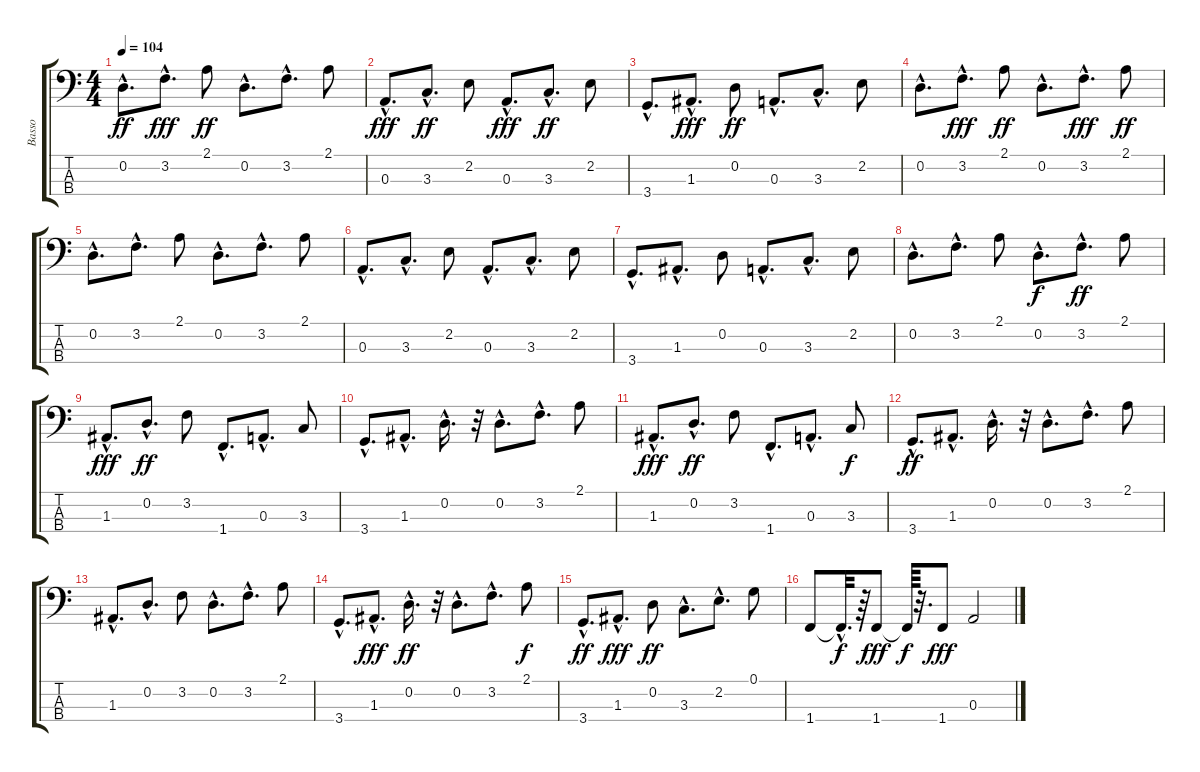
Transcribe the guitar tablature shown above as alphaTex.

\track ("Basso" "Basso") {instrument electricbassfinger}
\staff {score tabs}
\tuning (G2 D2 A1 E1) {hide}
\ts (4 4)
\tempo 104
\clef f4
\ks c
0.2{hac}.8{d dy ff} 3.2{hac}.8{d dy fff} 2.1.8{dy ff} 0.2{hac}.8{d} 3.2{hac}.8{d} 2.1.8 |
0.3{hac}.8{d dy fff} 3.3{hac}.8{d dy ff} 2.2.8 0.3{hac}.8{d dy fff} 3.3{hac}.8{d dy ff} 2.2.8 |
3.4{hac}.8{d} 1.3{hac}.8{d dy fff} 0.2.8{dy ff} 0.3{hac}.8{d} 3.3{hac}.8{d} 2.2.8 |
0.2{hac}.8{d} 3.2{hac}.8{d dy fff} 2.1.8{dy ff} 0.2{hac}.8{d} 3.2{hac}.8{d dy fff} 2.1.8{dy ff} |
0.2{hac}.8{d} 3.2{hac}.8{d} 2.1.8 0.2{hac}.8{d} 3.2{hac}.8{d} 2.1.8 |
0.3{hac}.8{d} 3.3{hac}.8{d} 2.2.8 0.3{hac}.8{d} 3.3{hac}.8{d} 2.2.8 |
3.4{hac}.8{d} 1.3{hac}.8{d} 0.2.8 0.3{hac}.8{d} 3.3{hac}.8{d} 2.2.8 |
0.2{hac}.8{d} 3.2{hac}.8{d} 2.1.8 0.2{hac}.8{d dy f} 3.2{hac}.8{d dy ff} 2.1.8 |
1.3{hac}.8{d dy fff} 0.2{hac}.8{d dy ff} 3.2.8 1.4{hac}.8{d} 0.3{hac}.8{d} 3.3.8 |
3.4{hac}.8{d} 1.3{hac}.8{d} 0.2{hac}.16{d} r.32 0.2{hac}.8{d} 3.2{hac}.8{d} 2.1.8 |
1.3{hac}.8{d dy fff} 0.2{hac}.8{d dy ff} 3.2.8 1.4{hac}.8{d} 0.3{hac}.8{d} 3.3.8{dy f} |
3.4{hac}.8{d dy ff} 1.3{hac}.8{d} 0.2{hac}.16{d} r.32 0.2{hac}.8{d} 3.2{hac}.8{d} 2.1.8 |
1.3{hac}.8{d} 0.2{hac}.8{d} 3.2.8 0.2{hac}.8{d} 3.2{hac}.8{d} 2.1.8 |
3.4{hac}.8{d} 1.3{hac}.8{d dy fff} 0.2{hac}.16{d dy ff} r.32 0.2{hac}.8{d} 3.2{hac}.8{d} 2.1.8{dy f} |
3.4{hac}.8{d dy ff} 1.3{hac}.8{d dy fff} 0.2.8{dy ff} 3.3{hac}.8{d} 2.2{hac}.8{d} 0.1.8 |
1.4.8 1.4{hac t}.32{d dy f} r.64 1.4.8{dy fff} 1.4{t}.64{dy f} r.32{d} 1.4.8{dy fff} 0.3.2
